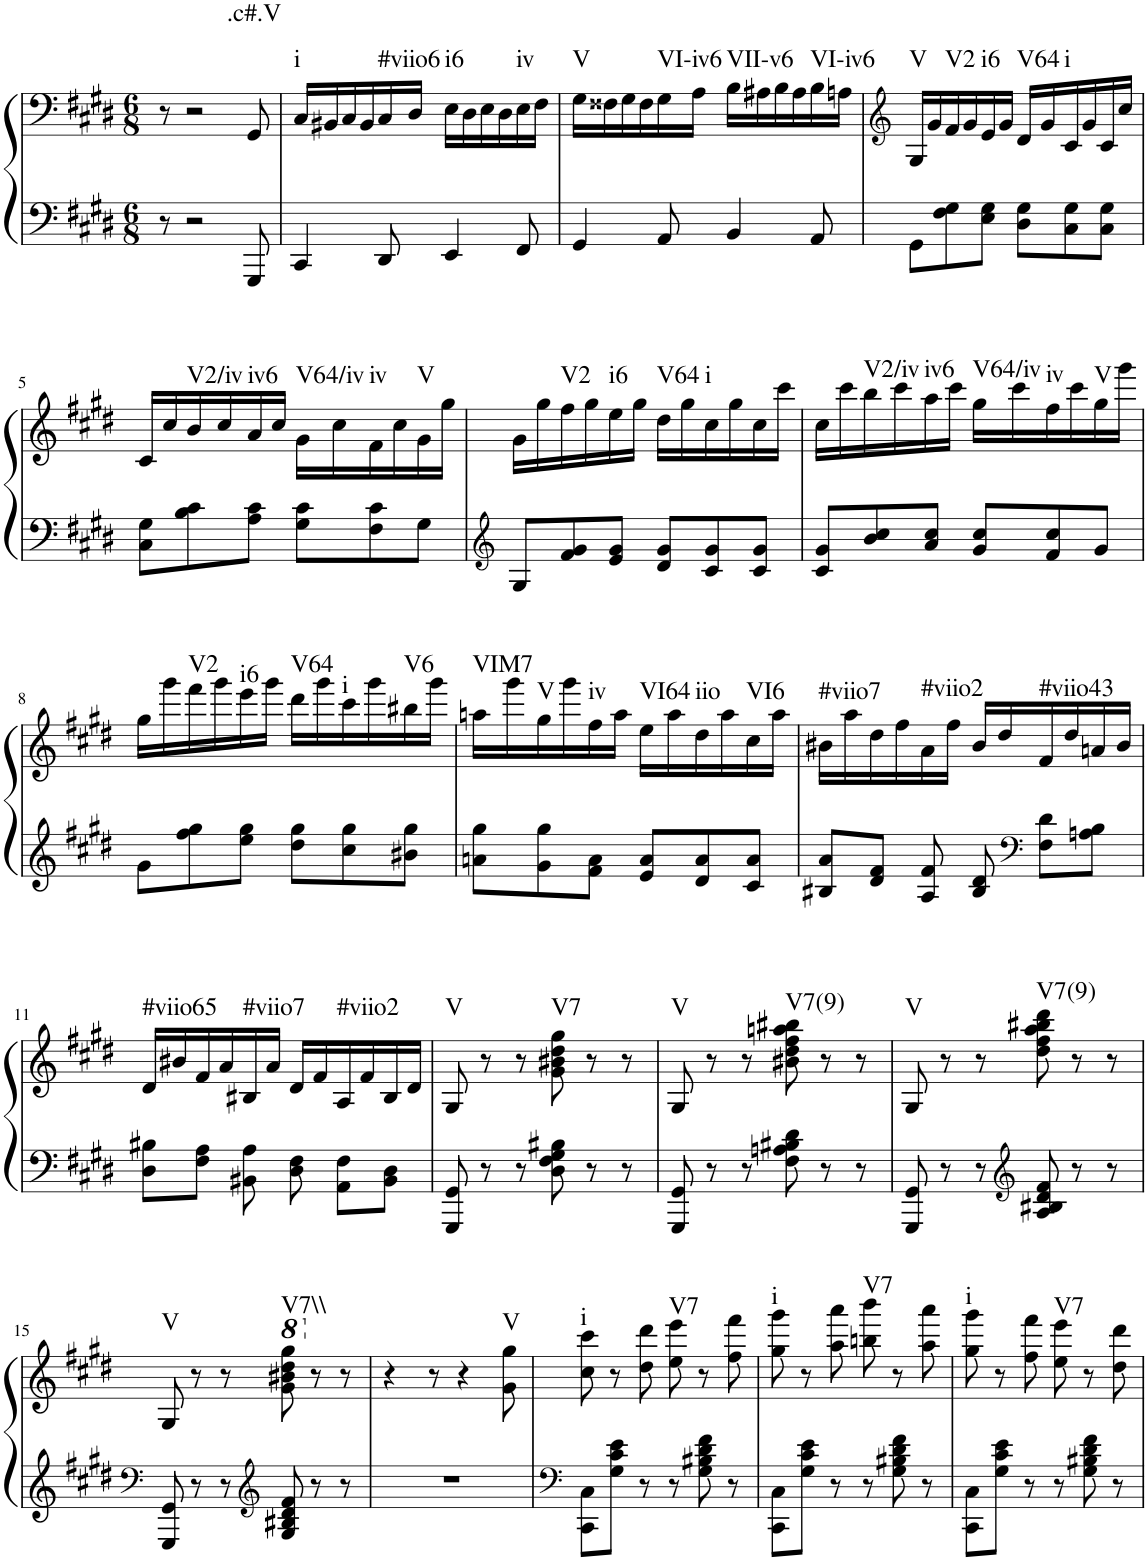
**kern	**kern	**harte
*part1	*part1	*part1
*staff2	*staff1	*
*I"Piano	*	*
*I'Pno.	*	*
*clefF4	*clefF4	*
*k[f#c#g#d#]	*k[f#c#g#d#]	*
*M6/8	*M6/8	*
=1	=1	=1
8r	8r	.
2r	2r	.
!	!	!LO:H:kt=.c#.V
8GGG#/	8GG#/	N
=2	=2	=2
!	!	!LO:H:kt=i
4CC#/	16C#/LL	N
.	16BB#X/	.
.	16C#/	.
.	16BB#/	.
!	!	!LO:H:kt=#viio6
8DD#/	16C#/	N
.	16D#/JJ	.
!	!	!LO:H:kt=i6
4EE/	16E\LL	N
.	16D#\	.
.	16E\	.
.	16D#\	.
!	!	!LO:H:kt=iv
8FF#/	16E\	N
.	16F#\JJ	.
=3	=3	=3
!	!	!LO:H:kt=V
4GG#/	16G#\LL	N
.	16F##X\	.
.	16G#\	.
.	16F##\	.
!	!	!LO:H:kt=VI-iv6
8AA/	16G#\	N
.	16A\JJ	.
!	!	!LO:H:kt=VII-v6
4BB/	16B\LL	N
.	16A#X\	.
.	16B\	.
.	16A#\	.
!	!	!LO:H:kt=VI-iv6
8AA/	16B\	N
.	16An\JJ	.
=4	=4	=4
*	*clefG2	*
!	!	!LO:H:kt=V
8GG#\L	16G#/LL	N
.	16g#/	.
!	!	!LO:H:kt=V2
8F#\ 8G#\	16f#/	N
.	16g#/	.
!	!	!LO:H:kt=i6
8E\ 8G#\J	16e/	N
.	16g#/JJ	.
!	!	!LO:H:kt=V64
8D#\ 8G#\L	16d#/LL	N
.	16g#/	.
!	!	!LO:H:kt=i
8C#\ 8G#\	16c#/	N
.	16g#/	.
8C#\ 8G#\J	16c#/	.
.	16cc#/JJ	.
!!LO:LB:g=z
=5	=5	=5
8C#\ 8G#\L	16c#/LL	.
.	16cc#/	.
!	!	!LO:H:kt=V2/iv
8B\ 8c#\	16b/	N
.	16cc#/	.
!	!	!LO:H:kt=iv6
8A\ 8c#\J	16a/	N
.	16cc#/JJ	.
!	!	!LO:H:kt=V64/iv
8G#\ 8c#\L	16g#\LL	N
.	16cc#\	.
!	!	!LO:H:kt=iv
8F#\ 8c#\	16f#\	N
.	16cc#\	.
!	!	!LO:H:kt=V
8G#\J	16g#\	N
.	16gg#\JJ	.
=6	=6	=6
*clefG2	*	*
8G#/L	16g#\LL	.
.	16gg#\	.
!	!	!LO:H:kt=V2
8f#/ 8g#/	16ff#\	N
.	16gg#\	.
!	!	!LO:H:kt=i6
8e/ 8g#/J	16ee\	N
.	16gg#\JJ	.
!	!	!LO:H:kt=V64
8d#/ 8g#/L	16dd#\LL	N
.	16gg#\	.
!	!	!LO:H:kt=i
8c#/ 8g#/	16cc#\	N
.	16gg#\	.
8c#/ 8g#/J	16cc#\	.
.	16ccc#\JJ	.
=7	=7	=7
8c#/ 8g#/L	16cc#\LL	.
.	16ccc#\	.
!	!	!LO:H:kt=V2/iv
8b/ 8cc#/	16bb\	N
.	16ccc#\	.
!	!	!LO:H:kt=iv6
8a/ 8cc#/J	16aa\	N
.	16ccc#\JJ	.
!	!	!LO:H:kt=V64/iv
8g#/ 8cc#/L	16gg#\LL	N
.	16ccc#\	.
!	!	!LO:H:kt=iv
8f#/ 8cc#/	16ff#\	N
.	16ccc#\	.
!	!	!LO:H:kt=V
8g#/J	16gg#\	N
.	16ggg#\JJ	.
!!LO:LB:g=z
=8	=8	=8
8g#\L	16gg#\LL	.
.	16ggg#\	.
!	!	!LO:H:kt=V2
8ff#\ 8gg#\	16fff#\	N
.	16ggg#\	.
!	!	!LO:H:kt=i6
8ee\ 8gg#\J	16eee\	N
.	16ggg#\JJ	.
!	!	!LO:H:kt=V64
8dd#\ 8gg#\L	16ddd#\LL	N
.	16ggg#\	.
!	!	!LO:H:kt=i
8cc#\ 8gg#\	16ccc#\	N
.	16ggg#\	.
!	!	!LO:H:kt=V6
8b#X\ 8gg#\J	16bb#X\	N
.	16ggg#\JJ	.
=9	=9	=9
!	!	!LO:H:kt=VIM7
8an\ 8gg#\L	16aan\LL	N
.	16ggg#\	.
!	!	!LO:H:kt=V
8g#\ 8gg#\	16gg#\	N
.	16ggg#\	.
!	!	!LO:H:kt=iv
8f#\ 8a\J	16ff#\	N
.	16aa\JJ	.
!	!	!LO:H:kt=VI64
8e/ 8a/L	16ee\LL	N
.	16aa\	.
!	!	!LO:H:kt=iio
8d#/ 8a/	16dd#\	N
.	16aa\	.
!	!	!LO:H:kt=VI6
8c#/ 8a/J	16cc#\	N
.	16aa\JJ	.
=10	=10	=10
!	!	!LO:H:kt=#viio7
8B#X/ 8a/L	16b#X\LL	N
.	16aa\	.
8d#/ 8f#/J	16dd#\	.
.	16ff#\	.
!	!	!LO:H:kt=#viio2
8A/ 8f#/	16a\	N
.	16ff#\JJ	.
8B#/ 8d#/	16b#/LL	.
.	16dd#/	.
*clefF4	*	*
!	!	!LO:H:kt=#viio43
8F#\ 8d#\L	16f#/	N
.	16dd#/	.
8An\ 8B#\J	16an/	.
.	16b#/JJ	.
!!LO:LB:g=z
=11	=11	=11
!	!	!LO:H:kt=#viio65
8D#\ 8B#X\L	16d#/LL	N
.	16b#X/	.
8F#\ 8A\J	16f#/	.
.	16a/	.
!	!	!LO:H:kt=#viio7
8BB#X\ 8A\	16B#X/	N
.	16a/JJ	.
8D#\ 8F#\	16d#/LL	.
.	16f#/	.
!	!	!LO:H:kt=#viio2
8AA\ 8F#\L	16A/	N
.	16f#/	.
8BB#\ 8D#\J	16B#/	.
.	16d#/JJ	.
=12	=12	=12
!	!	!LO:H:kt=V
8GGG#/ 8GG#/	8G#/	N
8r	8r	.
8r	8r	.
!	!	!LO:H:kt=V7
8D#\ 8F#\ 8G#\ 8B#X\	8g#\ 8b#X\ 8dd#\ 8gg#\	N
8r	8r	.
8r	8r	.
=13	=13	=13
!	!	!LO:H:kt=V
8GGG#/ 8GG#/	8G#/	N
8r	8r	.
8r	8r	.
!	!	!LO:H:kt=V7(9)
8F#\ 8An\ 8B#X\ 8d#\	8b#X\ 8dd#\ 8ff#\ 8aan\ 8bb#X\	N
8r	8r	.
8r	8r	.
=14	=14	=14
!	!	!LO:H:kt=V
8GGG#/ 8GG#/	8G#/	N
8r	8r	.
8r	8r	.
*clefG2	*	*
!	!	!LO:H:kt=V7(9)
8A/ 8B#X/ 8d#/ 8f#/	8dd#\ 8ff#\ 8aa\ 8bb#X\ 8ddd#\	N
8r	8r	.
8r	8r	.
!!LO:LB:g=z
=15	=15	=15
*clefF4	*	*
!	!	!LO:H:kt=V
8GGG#/ 8GG#/	8G#/	N
8r	8r	.
8r	8r	.
*clefG2	*	*
*	*8va	*
!	!	!LO:H:kt=V7\\
8G#/ 8B#X/ 8d#/ 8f#/	8gg#\ 8bb#X\ 8ddd#\ 8ggg#\	N
*	*X8va	*
8r	8r	.
8r	8r	.
=16	=16	=16
2.r	4r	.
.	8r	.
.	4r	.
!	!	!LO:H:kt=V
.	8g#\ 8gg#\	N
=17	=17	=17
*clefF4	*	*
*	*^	*
!	!	!	!LO:H:kt=i
8CC#\ 8C#\L	8ryy	8cc#\ 8ccc#\	N
8G#\ 8c#\ 8e\J	8r	8ryy	.
!	!	!	!LO:H:kt=V7
8r	4ryy	8dd#\ 8ddd#\	N
8r	.	8ee\ 8eee\	.
8G#\ 8B#X\ 8d#\ 8f#\	8r	8ryy	.
8r	8ryy	8ff#\ 8fff#\	.
=18	=18	=18	=18
!	!	!	!LO:H:kt=i
8CC#\ 8C#\L	8ryy	8gg#\ 8ggg#\	N
8G#\ 8c#\ 8e\J	8r	8ryy	.
!	!	!	!LO:H:kt=V7
8r	4ryy	8aa\ 8aaa\	N
8r	.	8bbn\ 8bbb\	.
8G#\ 8B#X\ 8d#\ 8f#\	8r	8ryy	.
8r	8ryy	8aa\ 8aaa\	.
=19	=19	=19	=19
!	!	!	!LO:H:kt=i
8CC#\ 8C#\L	8ryy	8gg#\ 8ggg#\	N
8G#\ 8c#\ 8e\J	8r	8ryy	.
!	!	!	!LO:H:kt=V7
8r	4ryy	8ff#\ 8fff#\	N
8r	.	8ee\ 8eee\	.
8G#\ 8B#X\ 8d#\ 8f#\	8r	8ryy	.
8r	8ryy	8dd#\ 8ddd#\	.
*	*v	*v	*
=	=	=
*-	*-	*-
